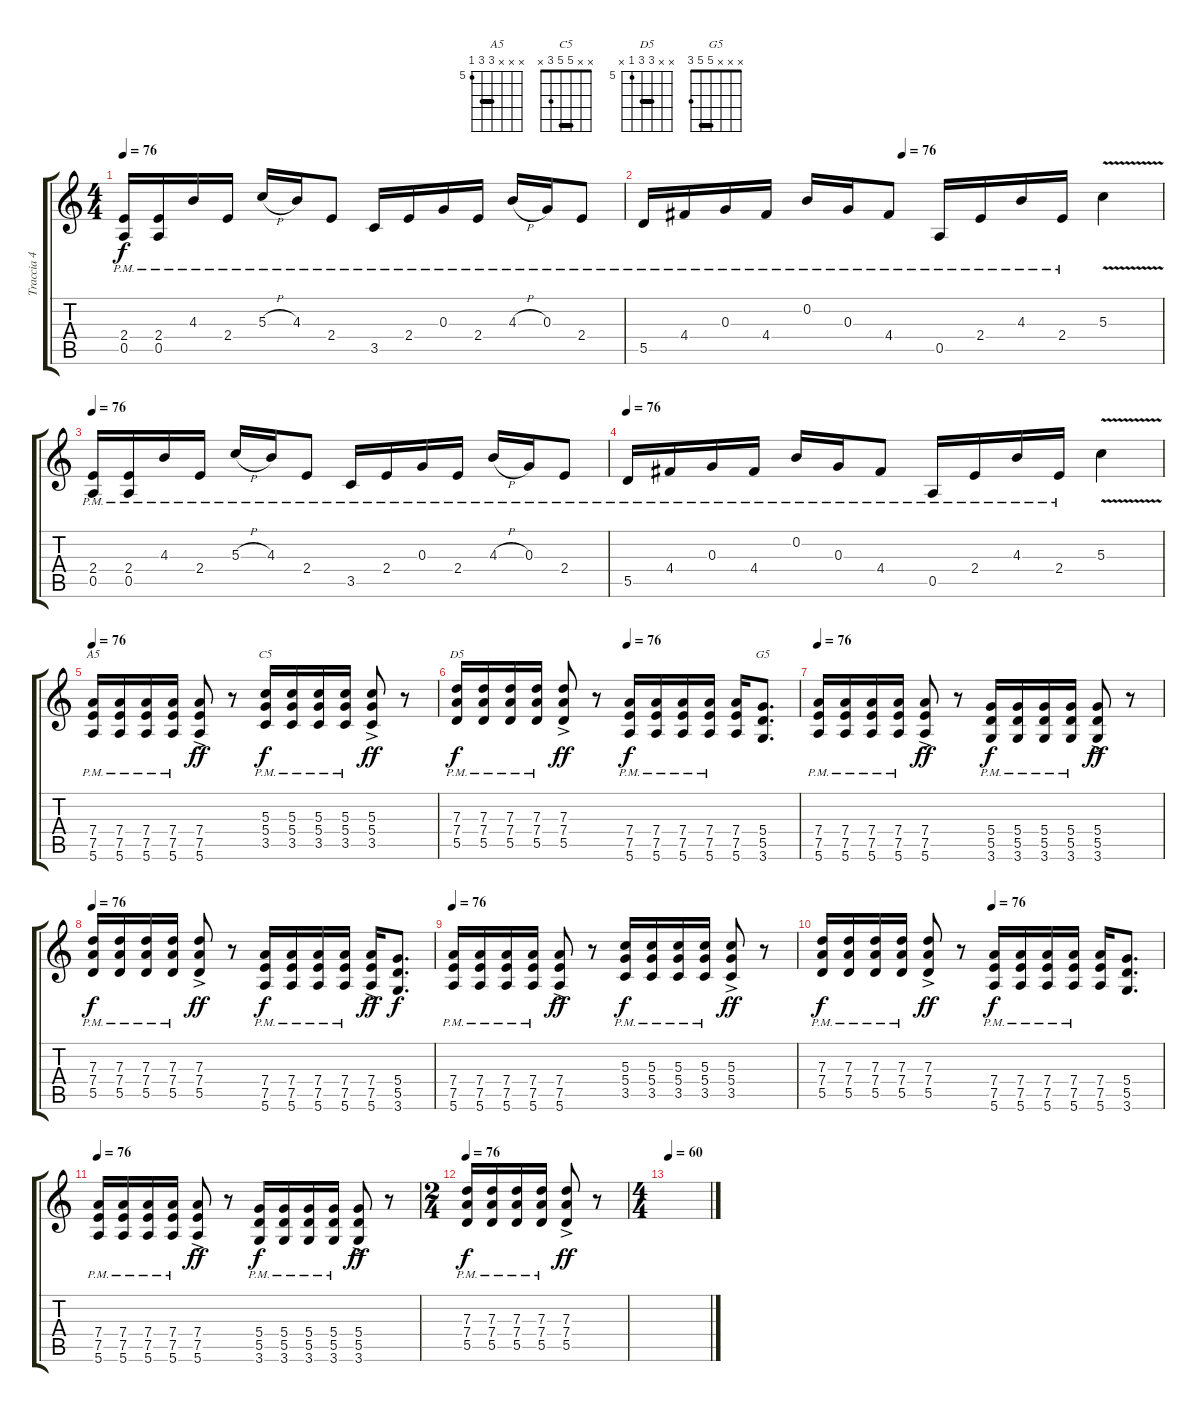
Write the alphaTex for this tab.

\track ("Traccia 4" "Traccia 4") {instrument overdrivenguitar}
\staff {score tabs}
\tuning (E4 B3 G3 D3 A2 E2) {hide}
\chord ("A5" x x x 7 7 5) {firstfret 5 barre 7}
\chord ("C5" x x 5 5 3 x) {barre 5}
\chord ("D5" x x 7 7 5 x) {firstfret 5 barre 7}
\chord ("G5" x x x 5 5 3) {barre 5}
\ts (4 4)
\tempo 76
\clef g2
\ks c
(2.4{pm} 0.5{pm}).16{dy f} (2.4{pm} 0.5{pm}).16 4.3{pm}.16 2.4{pm}.16 5.3{h pm}.16 4.3{pm}.16 2.4{pm}.8 3.5{pm}.16 2.4{pm}.16 0.3{pm}.16 2.4{pm}.16 4.3{h pm}.16 0.3{pm}.16 2.4{pm}.8 |
\tempo (76 0.5)
5.5{pm}.16 4.4{pm}.16 0.3{pm}.16 4.4{pm}.16 0.2{pm}.16 0.3{pm}.16 4.4{pm}.8 0.5{pm}.16 2.4{pm}.16 4.3{pm}.16 2.4{pm}.16 5.3{v}.4 |
\tempo 76
(2.4{pm} 0.5{pm}).16 (2.4{pm} 0.5{pm}).16 4.3{pm}.16 2.4{pm}.16 5.3{h pm}.16 4.3{pm}.16 2.4{pm}.8 3.5{pm}.16 2.4{pm}.16 0.3{pm}.16 2.4{pm}.16 4.3{h pm}.16 0.3{pm}.16 2.4{pm}.8 |
\tempo 76
5.5{pm}.16 4.4{pm}.16 0.3{pm}.16 4.4{pm}.16 0.2{pm}.16 0.3{pm}.16 4.4{pm}.8 0.5{pm}.16 2.4{pm}.16 4.3{pm}.16 2.4{pm}.16 5.3{v}.4 |
\tempo 76
(7.4{pm} 7.5{pm} 5.6{pm}).16{ch "A5"} (7.4{pm} 7.5{pm} 5.6{pm}).16 (7.4{pm} 7.5{pm} 5.6{pm}).16 (7.4{pm} 7.5{pm} 5.6{pm}).16 (7.4{ac} 7.5{ac} 5.6{ac}).8{dy ff} r.8 (5.3{pm} 5.4{pm} 3.5{pm}).16{ch "C5" dy f} (5.3{pm} 5.4{pm} 3.5{pm}).16 (5.3{pm} 5.4{pm} 3.5{pm}).16 (5.3{pm} 5.4{pm} 3.5{pm}).16 (5.3 5.4{ac} 3.5{ac}).8{dy ff} r.8 |
\tempo (76 0.5)
(7.3{pm} 7.4{pm} 5.5{pm}).16{ch "D5" dy f} (7.3{pm} 7.4{pm} 5.5{pm}).16 (7.3{pm} 7.4{pm} 5.5{pm}).16 (7.3{pm} 7.4{pm} 5.5{pm}).16 (7.3{ac} 7.4{ac} 5.5{ac}).8{dy ff} r.8 (7.4{pm} 7.5{pm} 5.6{pm}).16{dy f} (7.4{pm} 7.5{pm} 5.6{pm}).16 (7.4{pm} 7.5{pm} 5.6{pm}).16 (7.4{pm} 7.5{pm} 5.6{pm}).16 (7.4 7.5 5.6).16 (5.4 5.5 3.6).8{d ch "G5"} |
\tempo 76
(7.4{pm} 7.5{pm} 5.6{pm}).16 (7.4{pm} 7.5{pm} 5.6{pm}).16 (7.4{pm} 7.5{pm} 5.6{pm}).16 (7.4{pm} 7.5{pm} 5.6{pm}).16 (7.4{ac} 7.5{ac} 5.6{ac}).8{dy ff} r.8 (5.4{pm} 5.5{pm} 3.6{pm}).16{dy f} (5.4{pm} 5.5{pm} 3.6{pm}).16 (5.4{pm} 5.5{pm} 3.6{pm}).16 (5.4{pm} 5.5{pm} 3.6{pm}).16 (5.4{ac} 5.5{ac} 3.6{ac}).8{dy ff} r.8 |
\tempo 76
(7.3{pm} 7.4{pm} 5.5{pm}).16{dy f} (7.3{pm} 7.4{pm} 5.5{pm}).16 (7.3{pm} 7.4{pm} 5.5{pm}).16 (7.3{pm} 7.4{pm} 5.5{pm}).16 (7.3 7.4{ac} 5.5{ac}).8{dy ff} r.8 (7.4{pm} 7.5{pm} 5.6{pm}).16{dy f} (7.4{pm} 7.5{pm} 5.6).16 (7.4{pm} 7.5{pm} 5.6).16 (7.4{pm} 7.5{pm} 5.6).16 (7.4{ac} 7.5{ac} 5.6).16{dy ff} (5.4 5.5 3.6).8{d dy f} |
\tempo 76
(7.4{pm} 7.5{pm} 5.6{pm}).16 (7.4{pm} 7.5{pm} 5.6{pm}).16 (7.4{pm} 7.5{pm} 5.6{pm}).16 (7.4{pm} 7.5{pm} 5.6{pm}).16 (7.4{ac} 7.5{ac} 5.6{ac}).8{dy ff} r.8 (5.3{pm} 5.4{pm} 3.5{pm}).16{dy f} (5.3{pm} 5.4{pm} 3.5{pm}).16 (5.3{pm} 5.4{pm} 3.5{pm}).16 (5.3{pm} 5.4{pm} 3.5{pm}).16 (5.3 5.4{ac} 3.5{ac}).8{dy ff} r.8 |
\tempo (76 0.5)
(7.3{pm} 7.4{pm} 5.5{pm}).16{dy f} (7.3{pm} 7.4{pm} 5.5{pm}).16 (7.3{pm} 7.4{pm} 5.5{pm}).16 (7.3{pm} 7.4{pm} 5.5{pm}).16 (7.3{ac} 7.4{ac} 5.5{ac}).8{dy ff} r.8 (7.4{pm} 7.5{pm} 5.6{pm}).16{dy f} (7.4{pm} 7.5{pm} 5.6{pm}).16 (7.4{pm} 7.5{pm} 5.6{pm}).16 (7.4{pm} 7.5{pm} 5.6{pm}).16 (7.4 7.5 5.6).16 (5.4 5.5 3.6).8{d} |
\tempo 76
(7.4{pm} 7.5{pm} 5.6{pm}).16 (7.4{pm} 7.5{pm} 5.6{pm}).16 (7.4{pm} 7.5{pm} 5.6{pm}).16 (7.4{pm} 7.5{pm} 5.6{pm}).16 (7.4{ac} 7.5{ac} 5.6{ac}).8{dy ff} r.8 (5.4{pm} 5.5{pm} 3.6{pm}).16{dy f} (5.4{pm} 5.5{pm} 3.6{pm}).16 (5.4{pm} 5.5{pm} 3.6{pm}).16 (5.4{pm} 5.5{pm} 3.6{pm}).16 (5.4{ac} 5.5{ac} 3.6{ac}).8{dy ff} r.8 |
\ts (2 4)
\tempo 76
(7.3{pm} 7.4{pm} 5.5{pm}).16{dy f} (7.3{pm} 7.4{pm} 5.5{pm}).16 (7.3{pm} 7.4{pm} 5.5{pm}).16 (7.3{pm} 7.4{pm} 5.5{pm}).16 (7.3 7.4{ac} 5.5{ac}).8{dy ff} r.8 |
\ts (4 4)
\tempo 60
